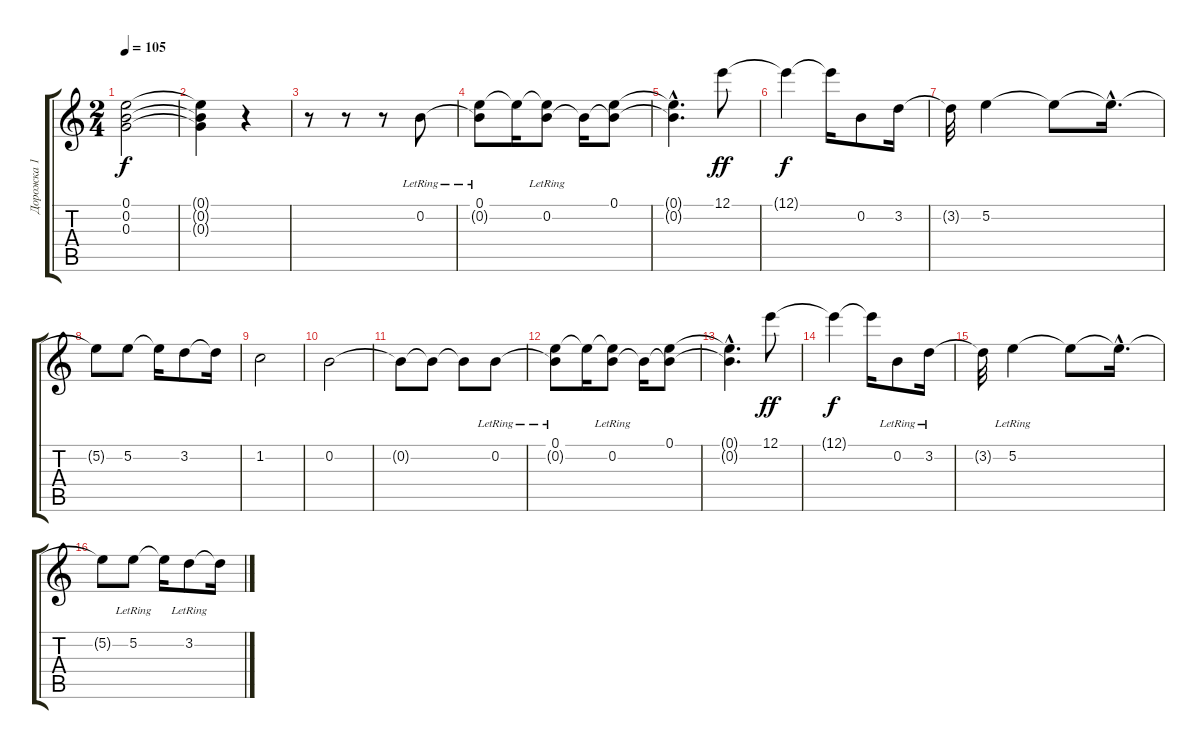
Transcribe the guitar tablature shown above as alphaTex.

\track ("Дорожка 1" "Дорожка 1") {instrument distortionguitar}
\staff {score tabs}
\tuning (E4 B3 G3 D3 A2 E2) {hide}
\ts (2 4)
\tempo 105
\clef g2
\ks c
(0.1{t} 0.2{t} 0.3{t}).2{dy f} |
(0.1{t} 0.2{t} 0.3{t}).4 r.4 |
r.8 r.8 r.8 0.2{lr}.8 |
(0.1{lr} 0.2{t}).8 0.1{t}.16 (0.1{t} 0.2{lr}).8 0.2{t}.16 (0.1 0.2{t}).8 |
(0.1{hac t} 0.2{hac t}).4{d} 12.1.8{dy ff} |
12.1{t}.4{dy f} 12.1{t}.16 0.2.8 3.2.16 |
3.2{t}.32 5.2.4 5.2{t}.8 5.2{hac t}.16{d} |
5.2{t}.8 5.2.8 5.2{t}.16 3.2.8 3.2{t}.16 |
1.2.2 |
0.2.2 |
0.2{t}.8 0.2{t}.8 0.2{t}.8 0.2{lr}.8 |
(0.1{lr} 0.2{t}).8 0.1{t}.16 (0.1{t} 0.2{lr}).8 0.2{t}.16 (0.1 0.2{t}).8 |
(0.1{hac t} 0.2{hac t}).4{d} 12.1.8{dy ff} |
12.1{t}.4{dy f} 12.1{t}.16 0.2{lr}.8 3.2{lr}.16 |
3.2{t}.32 5.2{lr}.4 5.2{t}.8 5.2{hac t}.16{d} |
5.2{t}.8 5.2{lr}.8 5.2{t}.16 3.2{lr}.8 3.2{t}.16
